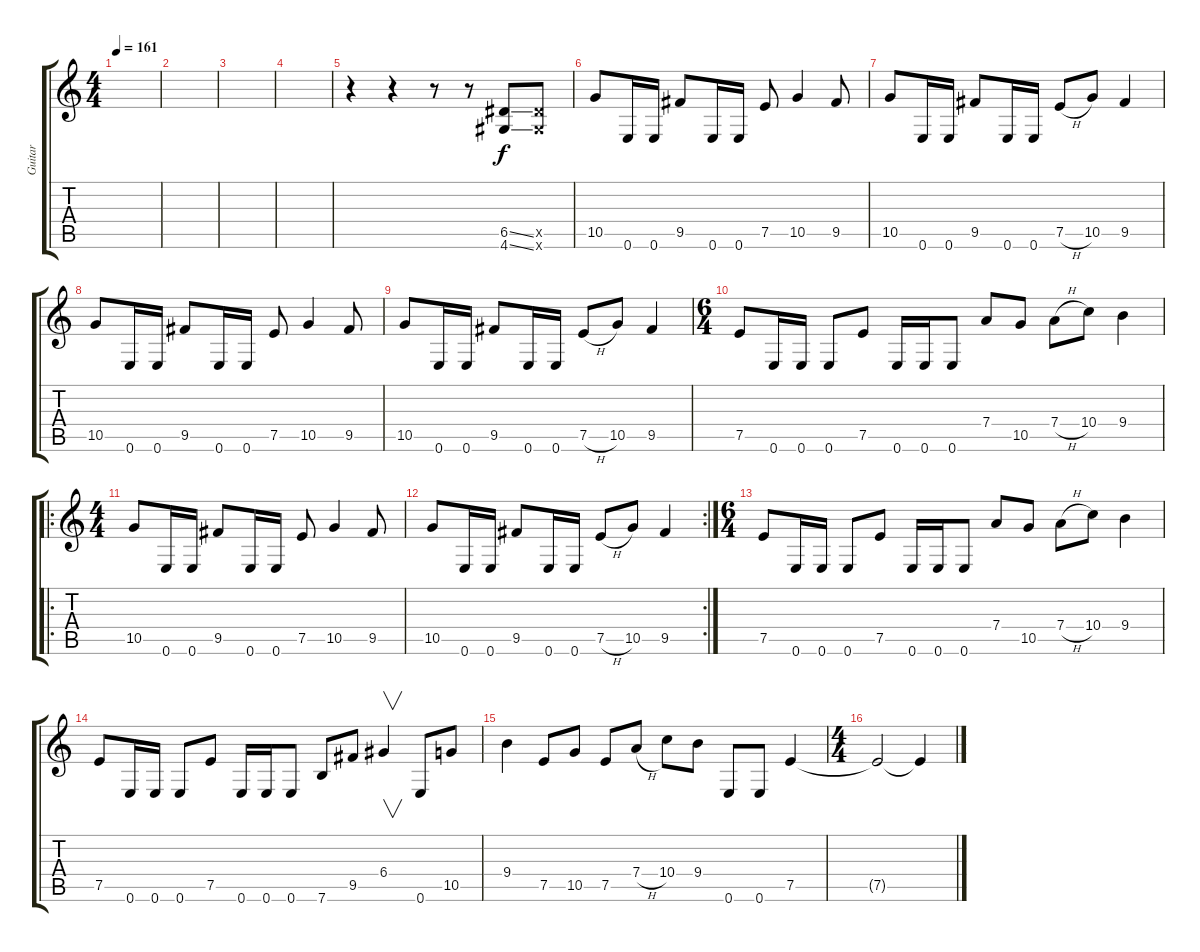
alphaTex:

\track ("Guitar" "Guitar") {instrument distortionguitar}
\staff {score tabs}
\tuning (E4 B3 G3 D3 A2 E2) {hide}
\ts (4 4)
\tempo 161
\clef g2
\ks c
|
|
|
|
r.4 r.4 r.8 r.8 (6.5{ss} 4.6{ss}).8 (6.5{x} 4.6{x}).8 |
10.5.8 0.6.16 0.6.16 9.5.8 0.6.16 0.6.16 7.5.8 10.5.4 9.5.8 |
10.5.8 0.6.16 0.6.16 9.5.8 0.6.16 0.6.16 7.5{h}.8 10.5.8 9.5.4 |
10.5.8 0.6.16 0.6.16 9.5.8 0.6.16 0.6.16 7.5.8 10.5.4 9.5.8 |
10.5.8 0.6.16 0.6.16 9.5.8 0.6.16 0.6.16 7.5{h}.8 10.5.8 9.5.4 |
\ts (6 4)
7.5.8 0.6.16 0.6.16 0.6.8 7.5.8 0.6.16 0.6.16 0.6.8 7.4.8 10.5.8 7.4{h}.8 10.4.8 9.4.4 |
\ro
\ts (4 4)
10.5.8 0.6.16 0.6.16 9.5.8 0.6.16 0.6.16 7.5.8 10.5.4 9.5.8 |
\rc 2
10.5.8 0.6.16 0.6.16 9.5.8 0.6.16 0.6.16 7.5{h}.8 10.5.8 9.5.4 |
\ts (6 4)
7.5.8 0.6.16 0.6.16 0.6.8 7.5.8 0.6.16 0.6.16 0.6.8 7.4.8 10.5.8 7.4{h}.8 10.4.8 9.4.4 |
7.5.8 0.6.16 0.6.16 0.6.8 7.5.8 0.6.16 0.6.16 0.6.8 7.6.8 9.5.8 6.4.4{v} 0.6.8 10.5.8 |
9.4.4 7.5.8 10.5.8 7.5.8 7.4{h}.8 10.4.8 9.4.8 0.6.8 0.6.8 7.5.4 |
\ts (4 4)
7.5{t}.2 7.5{t}.4
